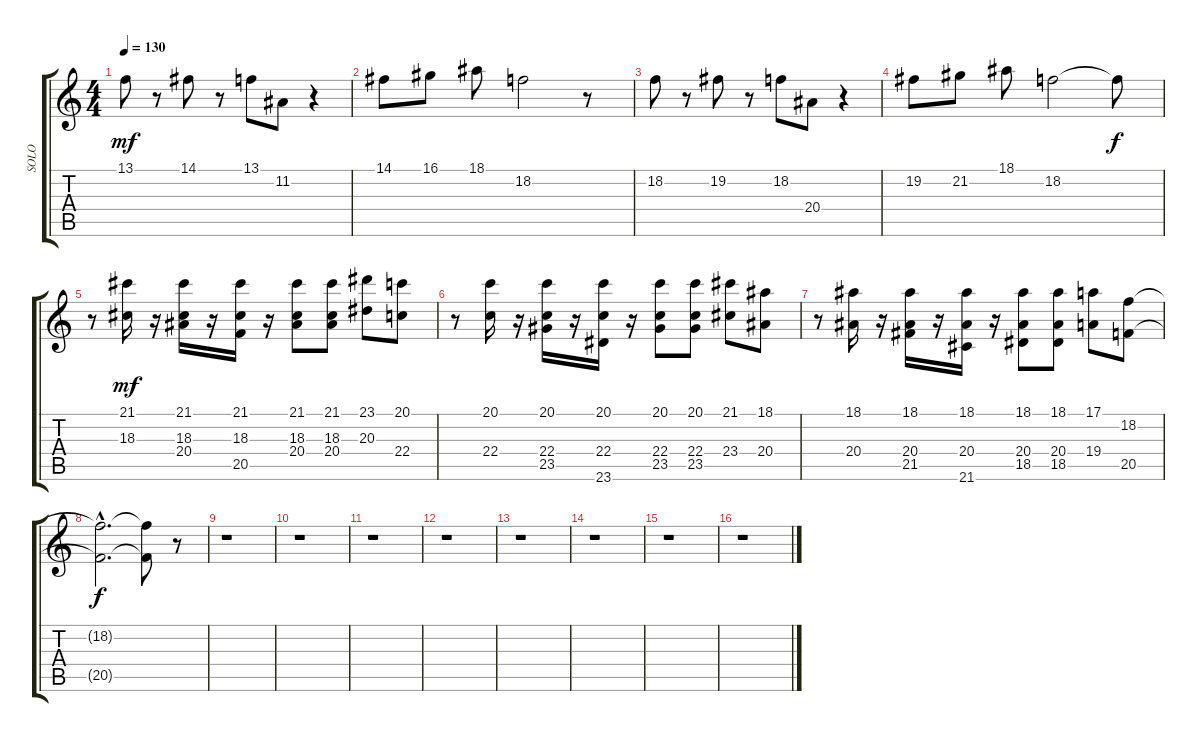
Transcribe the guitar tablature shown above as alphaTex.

\track ("SOLO" "SOLO") {instrument lead8bassandlead}
\staff {score tabs}
\tuning (E4 B3 G3 D3 A2 E2) {hide}
\ts (4 4)
\tempo 130
\clef g2
\ks c
13.1.8{dy mf} r.8 14.1.8 r.8 13.1.8 11.2.8 r.4 |
14.1.8 16.1.8 18.1.8 18.2.2 r.8 |
18.2.8 r.8 19.2.8 r.8 18.2.8 20.4.8 r.4 |
19.2.8 21.2.8 18.1.8 18.2.2 18.2{t}.8{dy f} |
r.8 (21.1 18.3).16{dy mf} r.16 (21.1 18.3 20.4).16 r.16 (21.1 18.3 20.5).16 r.16 (21.1 18.3 20.4).8 (21.1 18.3 20.4).8 (23.1 20.3).8 (20.1 22.4).8 |
r.8 (20.1 22.4).16 r.16 (20.1 22.4 23.5).16 r.16 (20.1 22.4 23.6).16 r.16 (20.1 22.4 23.5).8 (20.1 22.4 23.5).8 (21.1 23.4).8 (18.1 20.4).8 |
r.8 (18.1 20.4).16 r.16 (18.1 20.4 21.5).16 r.16 (18.1 20.4 21.6).16 r.16 (18.1 20.4 18.5).8 (18.1 20.4 18.5).8 (17.1 19.4).8 (18.2 20.5).8 |
(18.2{hac t} 20.5{hac t}).2{d dy f} (18.2{t} 20.5{t}).8 r.8 |
r.1 |
r.1 |
r.1 |
r.1 |
r.1 |
r.1 |
r.1 |
r.1
